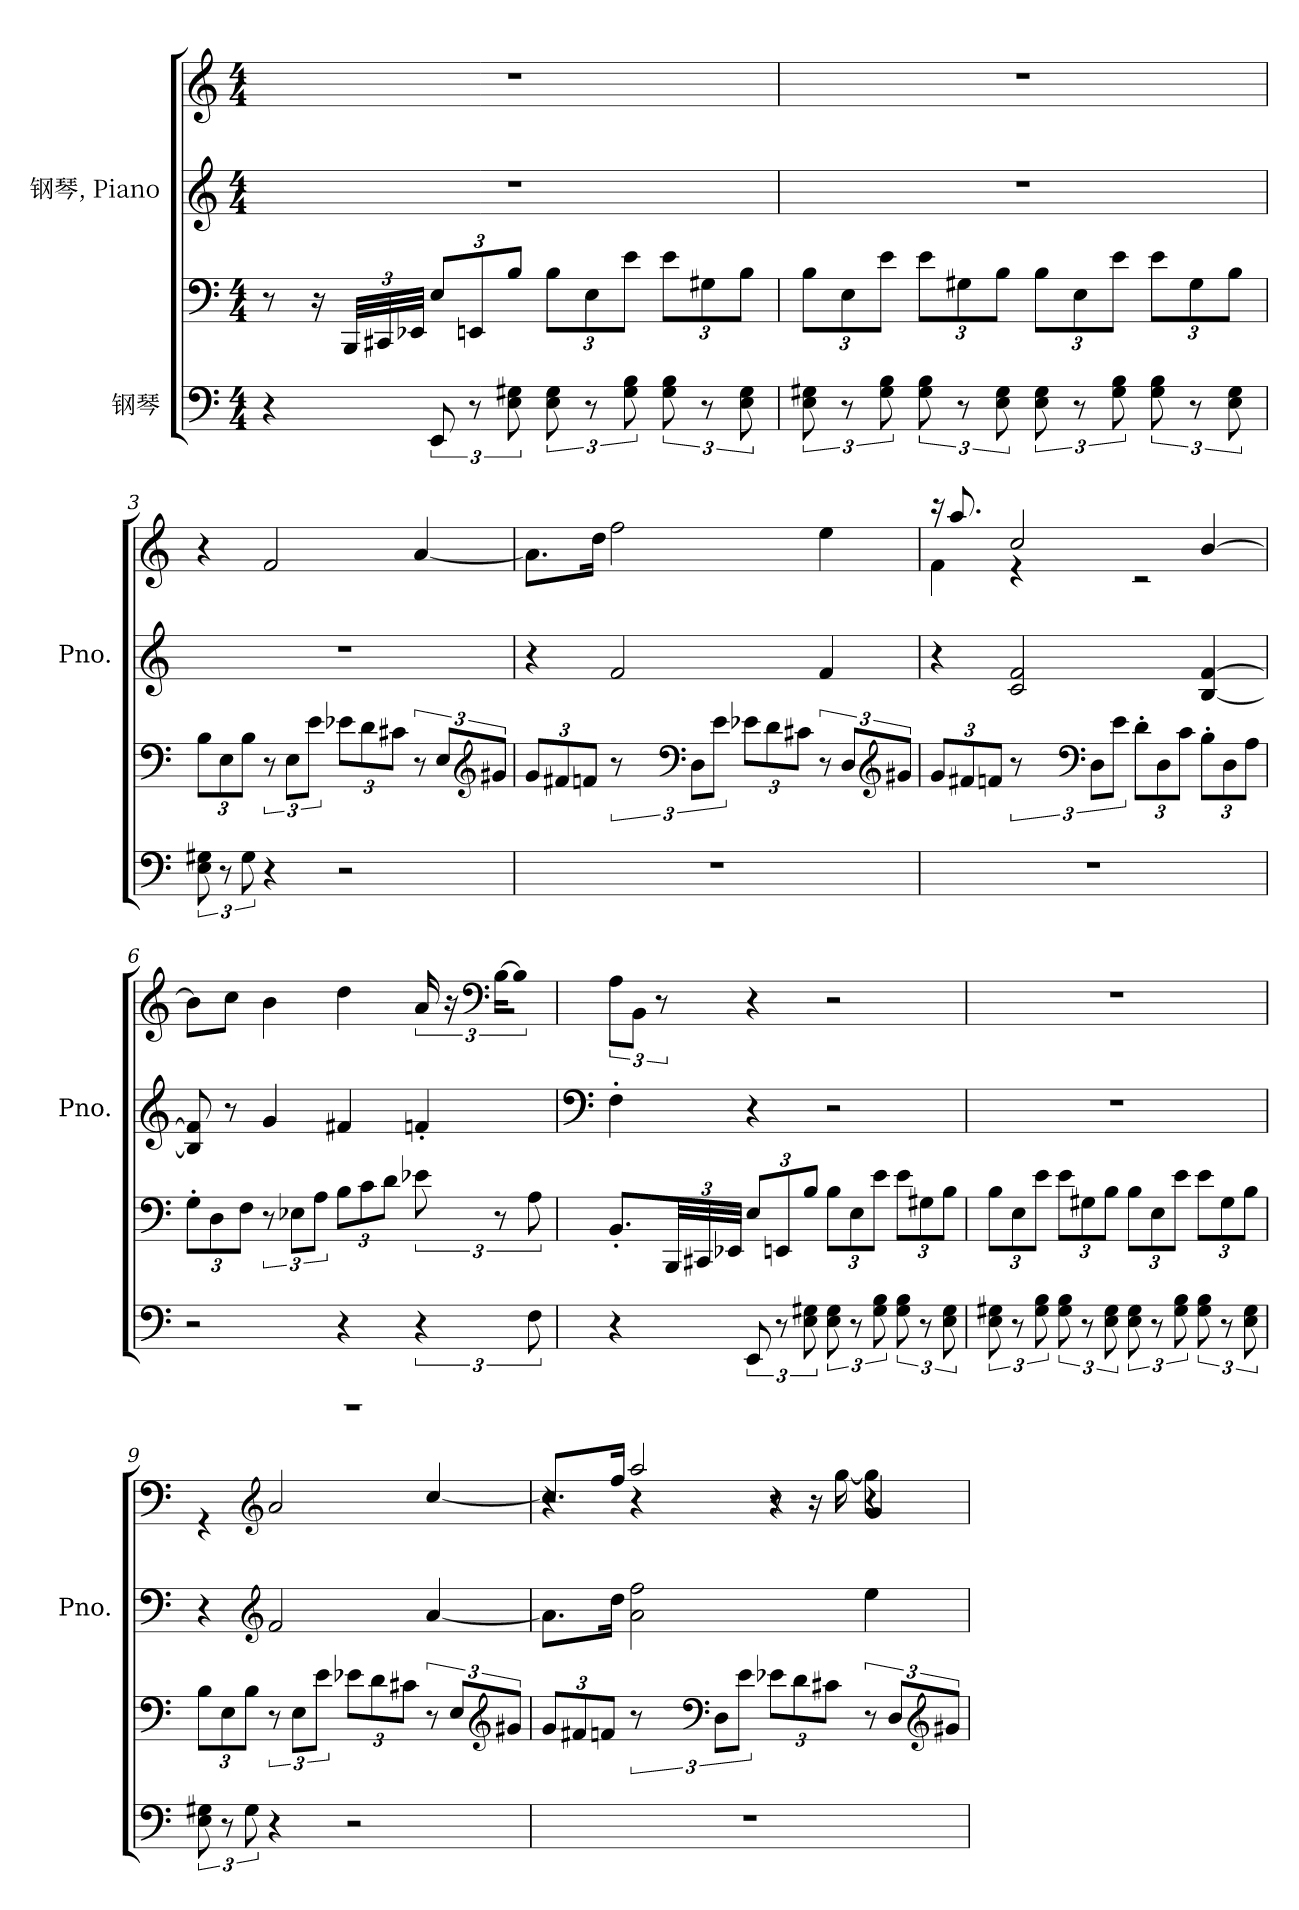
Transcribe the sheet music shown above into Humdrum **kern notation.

**kern	**kern	**kern	**kern
*part2	*part2	*part1	*part1
*staff4	*staff3	*staff2	*staff1
*I"钢琴	*	*I"钢琴, Piano	*
*	*	*I'Pno.	*
*clefF4	*clefF4	*clefG2	*clefG2
*k[]	*k[]	*k[]	*k[]
*M4/4	*M4/4	*M4/4	*M4/4
*MM180	*MM180	*MM180	*MM180
=1	=1	=1	=1
4r	8r	1r	1r
.	16r	.	.
*	*Xbrackettup	*	*
.	48BBB/LLL	.	.
.	48CC#X/	.	.
.	48EE-X/JJJ	.	.
12EE/	12E/L	.	.
12r	12EEn/	.	.
12E\ 12G#X\	12B/J	.	.
12E\ 12G#\	12B\L	.	.
12r	12E\	.	.
12G#\ 12B\	12e\J	.	.
12G#\ 12B\	12e\L	.	.
12r	12G#X\	.	.
12E\ 12G#\	12B\J	.	.
=2	=2	=2	=2
12E\ 12G#X\	12B\L	1r	1r
12r	12E\	.	.
12G#\ 12B\	12e\J	.	.
12G#\ 12B\	12e\L	.	.
12r	12G#X\	.	.
12E\ 12G#\	12B\J	.	.
12E\ 12G#\	12B\L	.	.
12r	12E\	.	.
12G#\ 12B\	12e\J	.	.
12G#\ 12B\	12e\L	.	.
12r	12G#\	.	.
12E\ 12G#\	12B\J	.	.
!!LO:LB:g=z
=3	=3	=3	=3
12E\ 12G#X\	12B\L	1r	4r
12r	12E\	.	.
12G#\	12B\J	.	.
*	*brackettup	*	*
4r	12r	.	2f/
.	12E\L	.	.
.	12e\J	.	.
*	*Xbrackettup	*	*
2r	12e-X\L	.	.
.	12d\	.	.
.	12c#X\J	.	.
*	*brackettup	*	*
.	12r	.	[4a/
.	12E/L	.	.
*	*clefG2	*	*
.	12g#X/J	.	.
=4	=4	=4	=4
*	*Xbrackettup	*	*
1r	12g/L	4r	8.a\L]
.	12f#X/	.	.
.	12fn/J	.	.
.	.	.	16dd\Jk
*	*brackettup	*	*
.	12r	2f/	2ff\
*	*clefF4	*	*
.	12D\L	.	.
.	12e\J	.	.
*	*Xbrackettup	*	*
.	12e-X\L	.	.
.	12d\	.	.
.	12c#X\J	.	.
*	*brackettup	*	*
.	12r	4f/	4ee\
.	12D/L	.	.
*	*clefG2	*	*
.	12g#X/J	.	.
!!LO:LB:g=z
=5	=5	=5	=5
*	*Xbrackettup	*	*
*	*	*	*^
1r	12g/L	4r	16r	4f\
.	.	.	8.aa/	.
.	12f#X/	.	.	.
.	12fn/J	.	.	.
*	*brackettup	*	*	*
.	12r	2c/ 2f/	2cc/	4r
*	*clefF4	*	*	*
.	12D\L	.	.	.
.	12e\J	.	.	.
*	*Xbrackettup	*	*	*
.	12d'\L	.	.	2r
.	12D\	.	.	.
.	12c\J	.	.	.
.	12B'\L	[4B/ [4f/	[4b/	.
.	12D\	.	.	.
.	12A\J	.	.	.
*	*	*	*v	*v
=6	=6	=6	=6
2r	12G'\L	8B/] 8f/]	8b\L]
.	12D\	.	.
.	.	8r	8cc\J
.	12F\J	.	.
*	*brackettup	*	*
.	12r	4g/	4b\
.	12E-X\L	.	.
.	12A\J	.	.
*	*Xbrackettup	*	*
4r	12B\L	4f#X/	4dd\
.	12c\	.	.
.	12d\J	.	.
*	*brackettup	*	*
6r	12e-X\	4fn'/	24a/
.	.	.	24r
*	*	*	*clefF4
.	12r	.	[24B\KL
.	.	.	8B\J]
12F\	12A\	.	.
!!LO:PB:g=z
=7	=7	=7	=7
*	*	*clefF4	*
4r	8.BB'/L	4F'\	12A\L
.	.	.	12BB\J
.	.	.	12r
*	*Xbrackettup	*	*
.	48BBB/LL	.	.
.	48CC#X/	.	.
.	48EE-X/JJJ	.	.
12EE/	12E/L	4r	4r
12r	12EEn/	.	.
12E\ 12G#X\	12B/J	.	.
12E\ 12G#\	12B\L	2r	2r
12r	12E\	.	.
12G#\ 12B\	12e\J	.	.
12G#\ 12B\	12e\L	.	.
12r	12G#X\	.	.
12E\ 12G#\	12B\J	.	.
=8	=8	=8	=8
12E\ 12G#X\	12B\L	1r	1r
12r	12E\	.	.
12G#\ 12B\	12e\J	.	.
12G#\ 12B\	12e\L	.	.
12r	12G#X\	.	.
12E\ 12G#\	12B\J	.	.
12E\ 12G#\	12B\L	.	.
12r	12E\	.	.
12G#\ 12B\	12e\J	.	.
12G#\ 12B\	12e\L	.	.
12r	12G#\	.	.
12E\ 12G#\	12B\J	.	.
!!LO:LB:g=z
=9	=9	=9	=9
*	*	*	*^
12E\ 12G#X\	12B\L	4r	1r	4r
12r	12E\	.	.	.
12G#\	12B\J	.	.	.
*	*	*clefG2	*clefG2	*
*	*brackettup	*	*	*
4r	12r	2f/	.	2a/
.	12E\L	.	.	.
.	12e\J	.	.	.
*	*Xbrackettup	*	*	*
2r	12e-X\L	.	.	.
.	12d\	.	.	.
.	12c#X\J	.	.	.
*	*brackettup	*	*	*
.	12r	[4a/	.	[4cc/
.	12E/L	.	.	.
*	*clefG2	*	*	*
.	12g#X/J	.	.	.
*	*	*	*v	*v
=10	=10	=10	=10
*	*Xbrackettup	*	*
*	*	*	*^
*	*	*	*	*^
1r	12g/L	8.a\L]	4r	2r	8.cc/L]
.	12f#X/	.	.	.	.
.	12fn/J	.	.	.	.
.	.	16dd\Jk	.	.	16ff/Jk
*	*brackettup	*	*	*	*
.	12r	2a\ 2ff\	2aa/	.	4r
*	*clefF4	*	*	*	*
.	12D\L	.	.	.	.
.	12e\J	.	.	.	.
*	*Xbrackettup	*	*	*	*
.	12e-X\L	.	.	8r	4r
.	12d\	.	.	.	.
.	.	.	.	16r	.
.	12c#X\J	.	.	.	.
.	.	.	.	[16gg\	.
*	*brackettup	*	*	*	*
.	12r	4ee\	4r	4gg\]	4g/
.	12D/L	.	.	.	.
*	*clefG2	*	*	*	*
.	12g#X/J	.	.	.	.
*	*	*	*v	*v	*v
=	=	=	=
*-	*-	*-	*-
